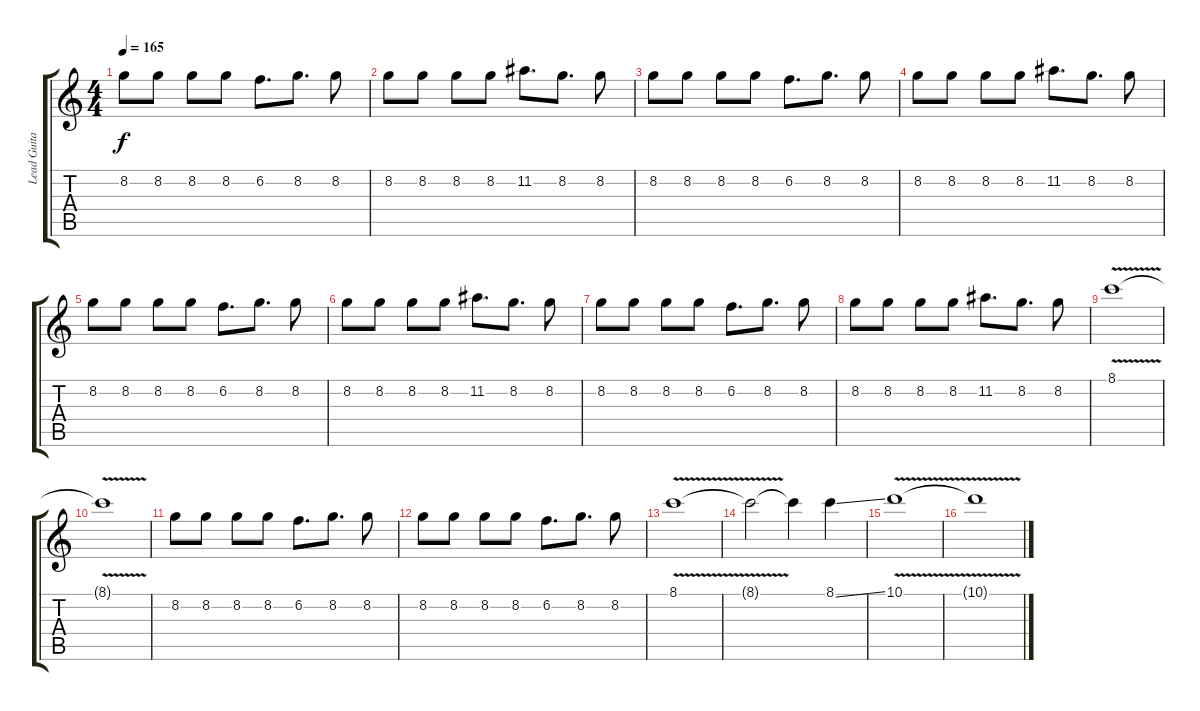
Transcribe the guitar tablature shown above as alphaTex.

\track ("Lead Guitar" "Lead Guita") {instrument distortionguitar}
\staff {score tabs}
\tuning (E4 B3 G3 D3 A2 E2) {hide}
\ts (4 4)
\tempo 165
\clef g2
\ks c
8.2.8{dy f} 8.2.8 8.2.8 8.2.8 6.2.8{d} 8.2.8{d} 8.2.8 |
8.2.8 8.2.8 8.2.8 8.2.8 11.2.8{d} 8.2.8{d} 8.2.8 |
8.2.8 8.2.8 8.2.8 8.2.8 6.2.8{d} 8.2.8{d} 8.2.8 |
8.2.8 8.2.8 8.2.8 8.2.8 11.2.8{d} 8.2.8{d} 8.2.8 |
8.2.8 8.2.8 8.2.8 8.2.8 6.2.8{d} 8.2.8{d} 8.2.8 |
8.2.8 8.2.8 8.2.8 8.2.8 11.2.8{d} 8.2.8{d} 8.2.8 |
8.2.8 8.2.8 8.2.8 8.2.8 6.2.8{d} 8.2.8{d} 8.2.8 |
8.2.8 8.2.8 8.2.8 8.2.8 11.2.8{d} 8.2.8{d} 8.2.8 |
8.1{v}.1 |
8.1{t}.1 |
8.2.8 8.2.8 8.2.8 8.2.8 6.2.8{d} 8.2.8{d} 8.2.8 |
8.2.8 8.2.8 8.2.8 8.2.8 6.2.8{d} 8.2.8{d} 8.2.8 |
8.1{v}.1 |
8.1{t}.2 8.1{t}.4 8.1{ss}.4 |
10.1{v}.1 |
10.1{t}.1
